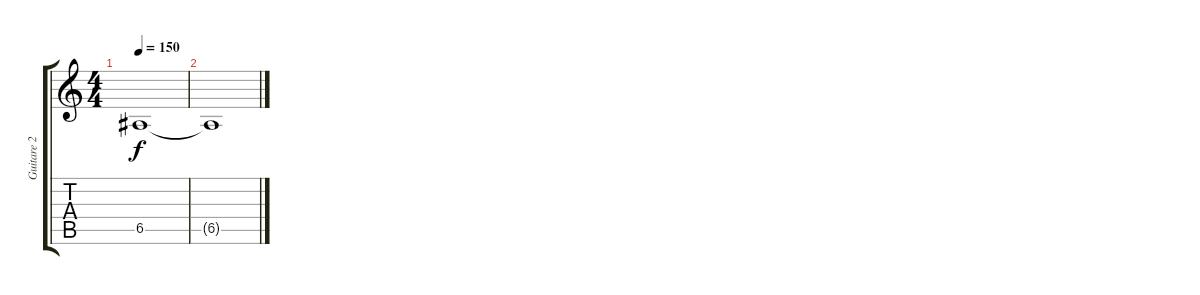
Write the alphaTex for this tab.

\track ("Guitare 2" "Guitare 2") {instrument distortionguitar}
\staff {score tabs}
\tuning (B3 Gb3 D3 A2 E2 B1) {hide}
\ts (4 4)
\tempo 150
\clef g2
\ks c
6.5.1{dy f} |
6.5{t}.1
